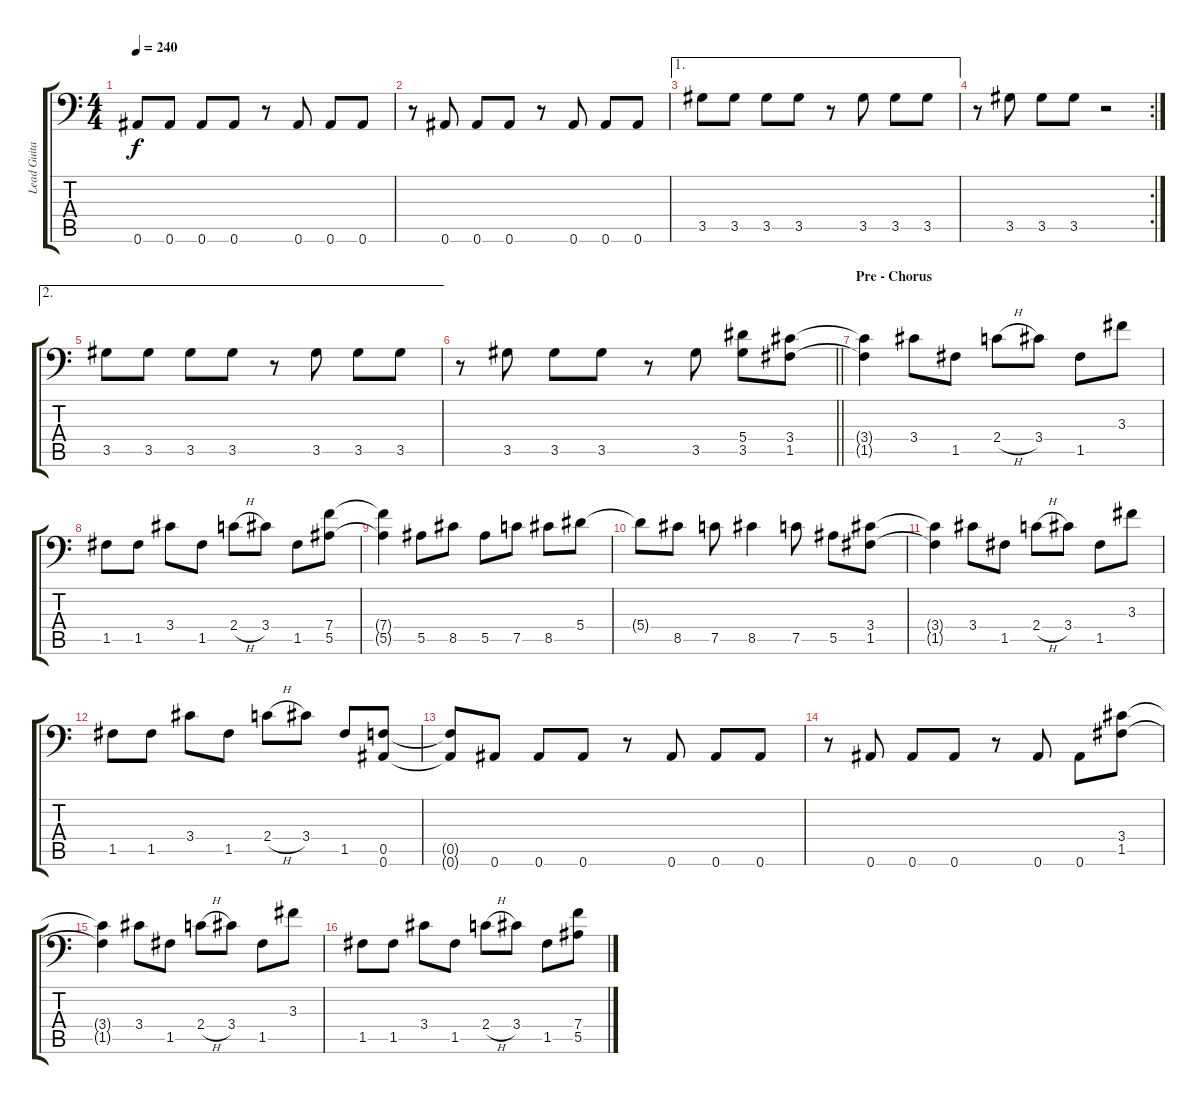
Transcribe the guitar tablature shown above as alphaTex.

\track ("Lead Guitar 2" "Lead Guita") {instrument distortionguitar}
\staff {score tabs}
\tuning (C4 G3 Eb3 Bb2 F2 Bb1) {hide}
\ts (4 4)
\tempo 240
\clef f4
\ks c
0.6.8{dy f} 0.6.8 0.6.8 0.6.8 r.8 0.6.8 0.6.8 0.6.8 |
r.8 0.6.8 0.6.8 0.6.8 r.8 0.6.8 0.6.8 0.6.8 |
\ae 1
3.5.8 3.5.8 3.5.8 3.5.8 r.8 3.5.8 3.5.8 3.5.8 |
\rc 2
r.8 3.5.8 3.5.8 3.5.8 r.2 |
\ae 2
3.5.8 3.5.8 3.5.8 3.5.8 r.8 3.5.8 3.5.8 3.5.8 |
\barLineRight lightlight
r.8 3.5.8 3.5.8 3.5.8 r.8 3.5.8 (5.4 3.5).8 (3.4 1.5).8 |
\section ("" "Pre - Chorus")
(3.4{t} 1.5{t}).4 3.4.8 1.5.8 2.4{h}.8 3.4.8 1.5.8 3.3.8 |
1.5.8 1.5.8 3.4.8 1.5.8 2.4{h}.8 3.4.8 1.5.8 (7.4 5.5).8 |
(7.4{t} 5.5{t}).4 5.5.8 8.5.8 5.5.8 7.5.8 8.5.8 5.4.8 |
5.4{t}.8 8.5.8 7.5.8 8.5.4 7.5.8 5.5.8 (3.4 1.5).8 |
(3.4{t} 1.5{t}).4 3.4.8 1.5.8 2.4{h}.8 3.4.8 1.5.8 3.3.8 |
1.5.8 1.5.8 3.4.8 1.5.8 2.4{h}.8 3.4.8 1.5.8 (0.5 0.6).8 |
(0.5{t} 0.6{t}).8 0.6.8 0.6.8 0.6.8 r.8 0.6.8 0.6.8 0.6.8 |
r.8 0.6.8 0.6.8 0.6.8 r.8 0.6.8 0.6.8 (3.4 1.5).8 |
(3.4{t} 1.5{t}).4 3.4.8 1.5.8 2.4{h}.8 3.4.8 1.5.8 3.3.8 |
1.5.8 1.5.8 3.4.8 1.5.8 2.4{h}.8 3.4.8 1.5.8 (7.4 5.5).8
